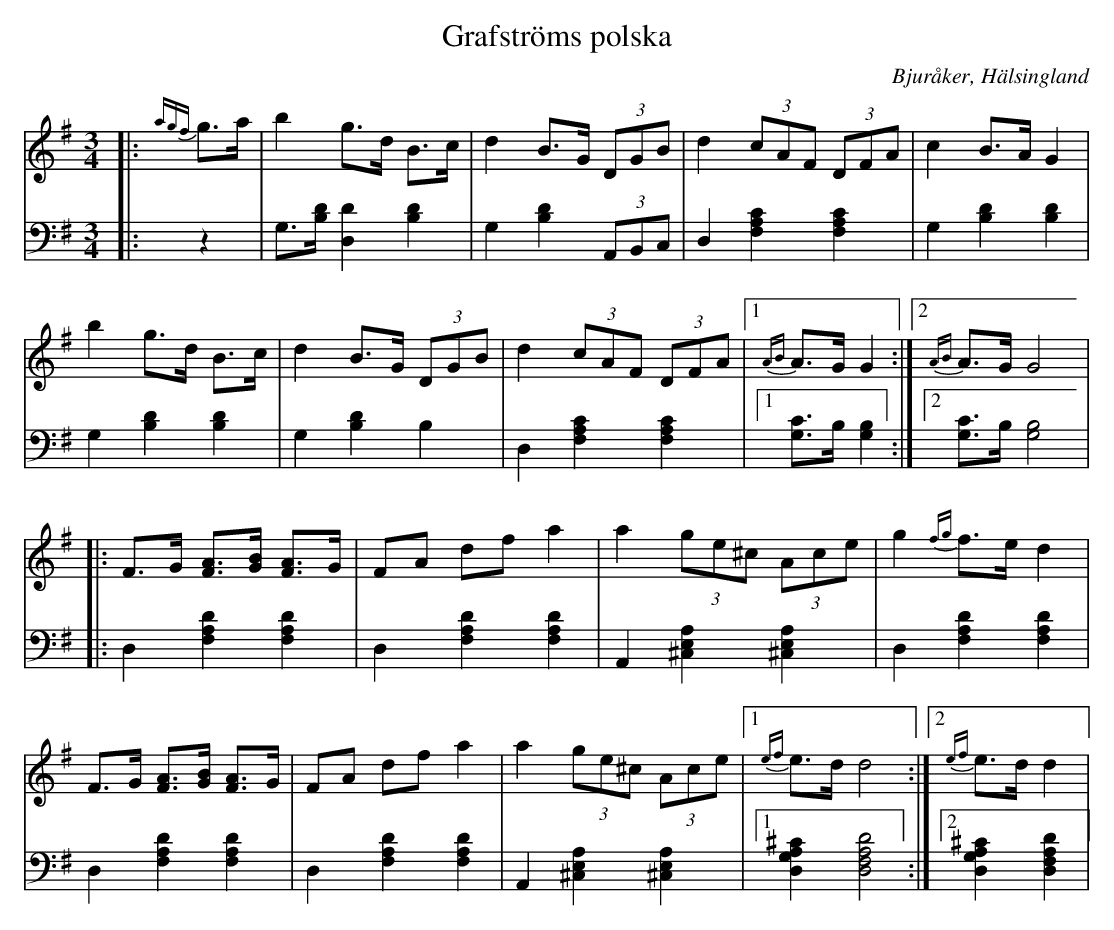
X:1
T: Grafströms polska
O: Bjuråker, Hälsingland
M: 3/4
L: 1/8
K: G
V:1
V:2
V: 1
|:{agf}g>a|b2 g>d B>c|d2 B>G (3DGB|d2 (3cAF (3DFA|c2 B>A G2|
b2 g>d B>c|d2 B>G (3DGB|d2 (3cAF (3DFA|1 {AB}A>G G2:|2 {AB}A>G G4|
|:F>G [FA]>[GB] [FA]>G |FA df a2 |a2 (3ge^c (3Ace |g2 {fg}f>e d2 |
F>G [FA]>[GB] [FA]>G |FA df a2 |a2 (3ge^c (3Ace |1 {ef}e>d d4:|2 {ef}e>d d2|
V:2 clef=bass
|:z2 | G,>[B,D] [D,2D2] [B,2D2]| G,2 [B,2D2] (3A,,B,,C,|D,2 [F,2A,2C2] [F,2A,2C2]| G,2 [B,2D2] [B,2D2]|
G,2 [B,2D2] [B,2D2]|G,2 [B,2D2] B,2|D,2 [F,2A,2C2] [F,2A,2C2]|1 [G,C]>B, [G,2B,2]:|2 [G,C]>B, [G,4B,4]|
|:D,2 [F,2A,2D2] [F,2A,2D2]|D,2 [F,2A,2D2] [F,2A,2D2]| A,,2 [^C,2E,2A,2] [^C,2E,2A,2]|D,2 [F,2A,2D2] [F,2A,2D2] |
D,2 [F,2A,2D2] [F,2A,2D2] | D,2 [F,2A,2D2] [F,2A,2D2] | A,,2 [^C,2E,2A,2] [^C,2E,2A,2]|1 [D,2G,2A,2^C2] [D,4F,4A,4D4]:|2 [D,2G,2A,2^C2] [D,2F,2A,2D2]|
